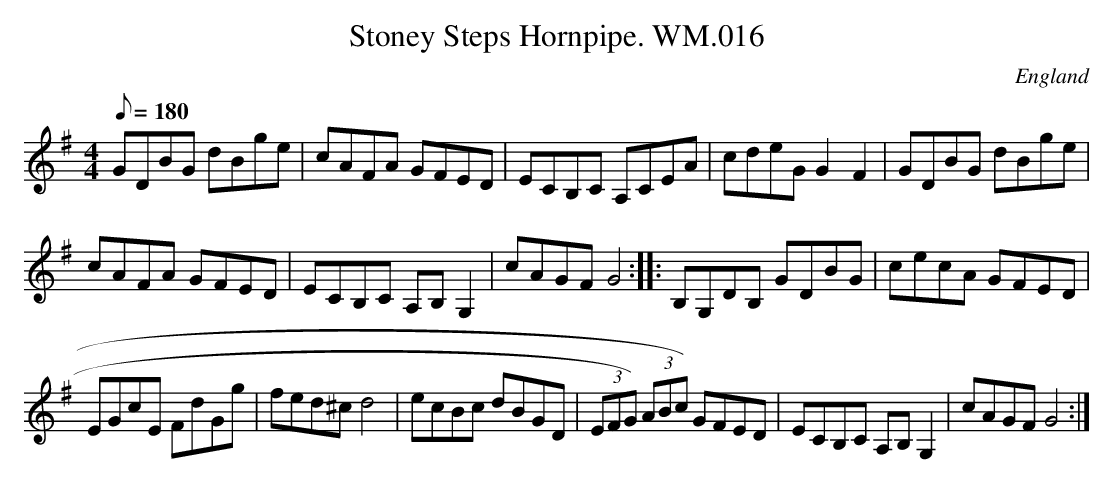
X:1
T:Stoney Steps Hornpipe. WM.016
M:4/4
L:1/8
Q:180
O:England
K:G
GDBG dBge|cAFA GFED|ECB,C A,CEA|cdeGG2-F2|
GDBG dBge|!cAFA GFED|ECB,C A,B,G,2|cAGFG4:|
|:B,G,DB, GDBG|cecA GFED|!EGcE FdGg|fed^cd4|
ecBc dBGD|(3EFG) (3ABc) GFED|ECB,C A,B,G,2|cAGFG4:|]
